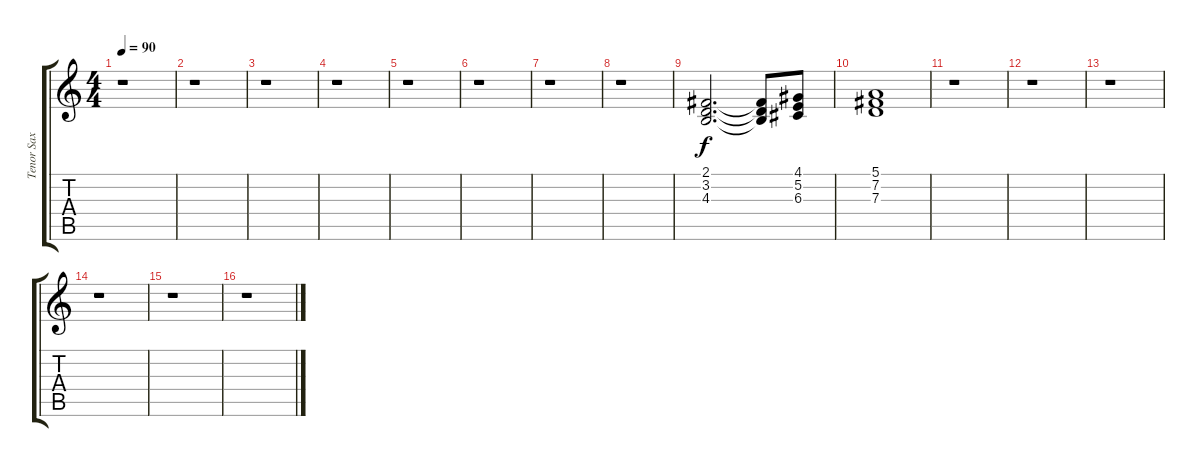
\track ("Tenor Sax" "Tenor Sax") {instrument tenorsax}
\staff {score tabs}
\tuning (E4 B3 G3 D3 A2 E2) {hide}
\ts (4 4)
\tempo 90
\clef g2
\ks c
r.1{dy f} |
r.1 |
r.1 |
r.1 |
r.1 |
r.1 |
r.1 |
r.1 |
(2.1 3.2 4.3).2{d volume 6} (2.1{t} 3.2{t} 4.3{t}).8 (4.1 5.2 6.3).8{volume 9} |
(5.1 7.2 7.3).1{volume 10} |
r.1 |
r.1 |
r.1 |
r.1 |
r.1 |
r.1
